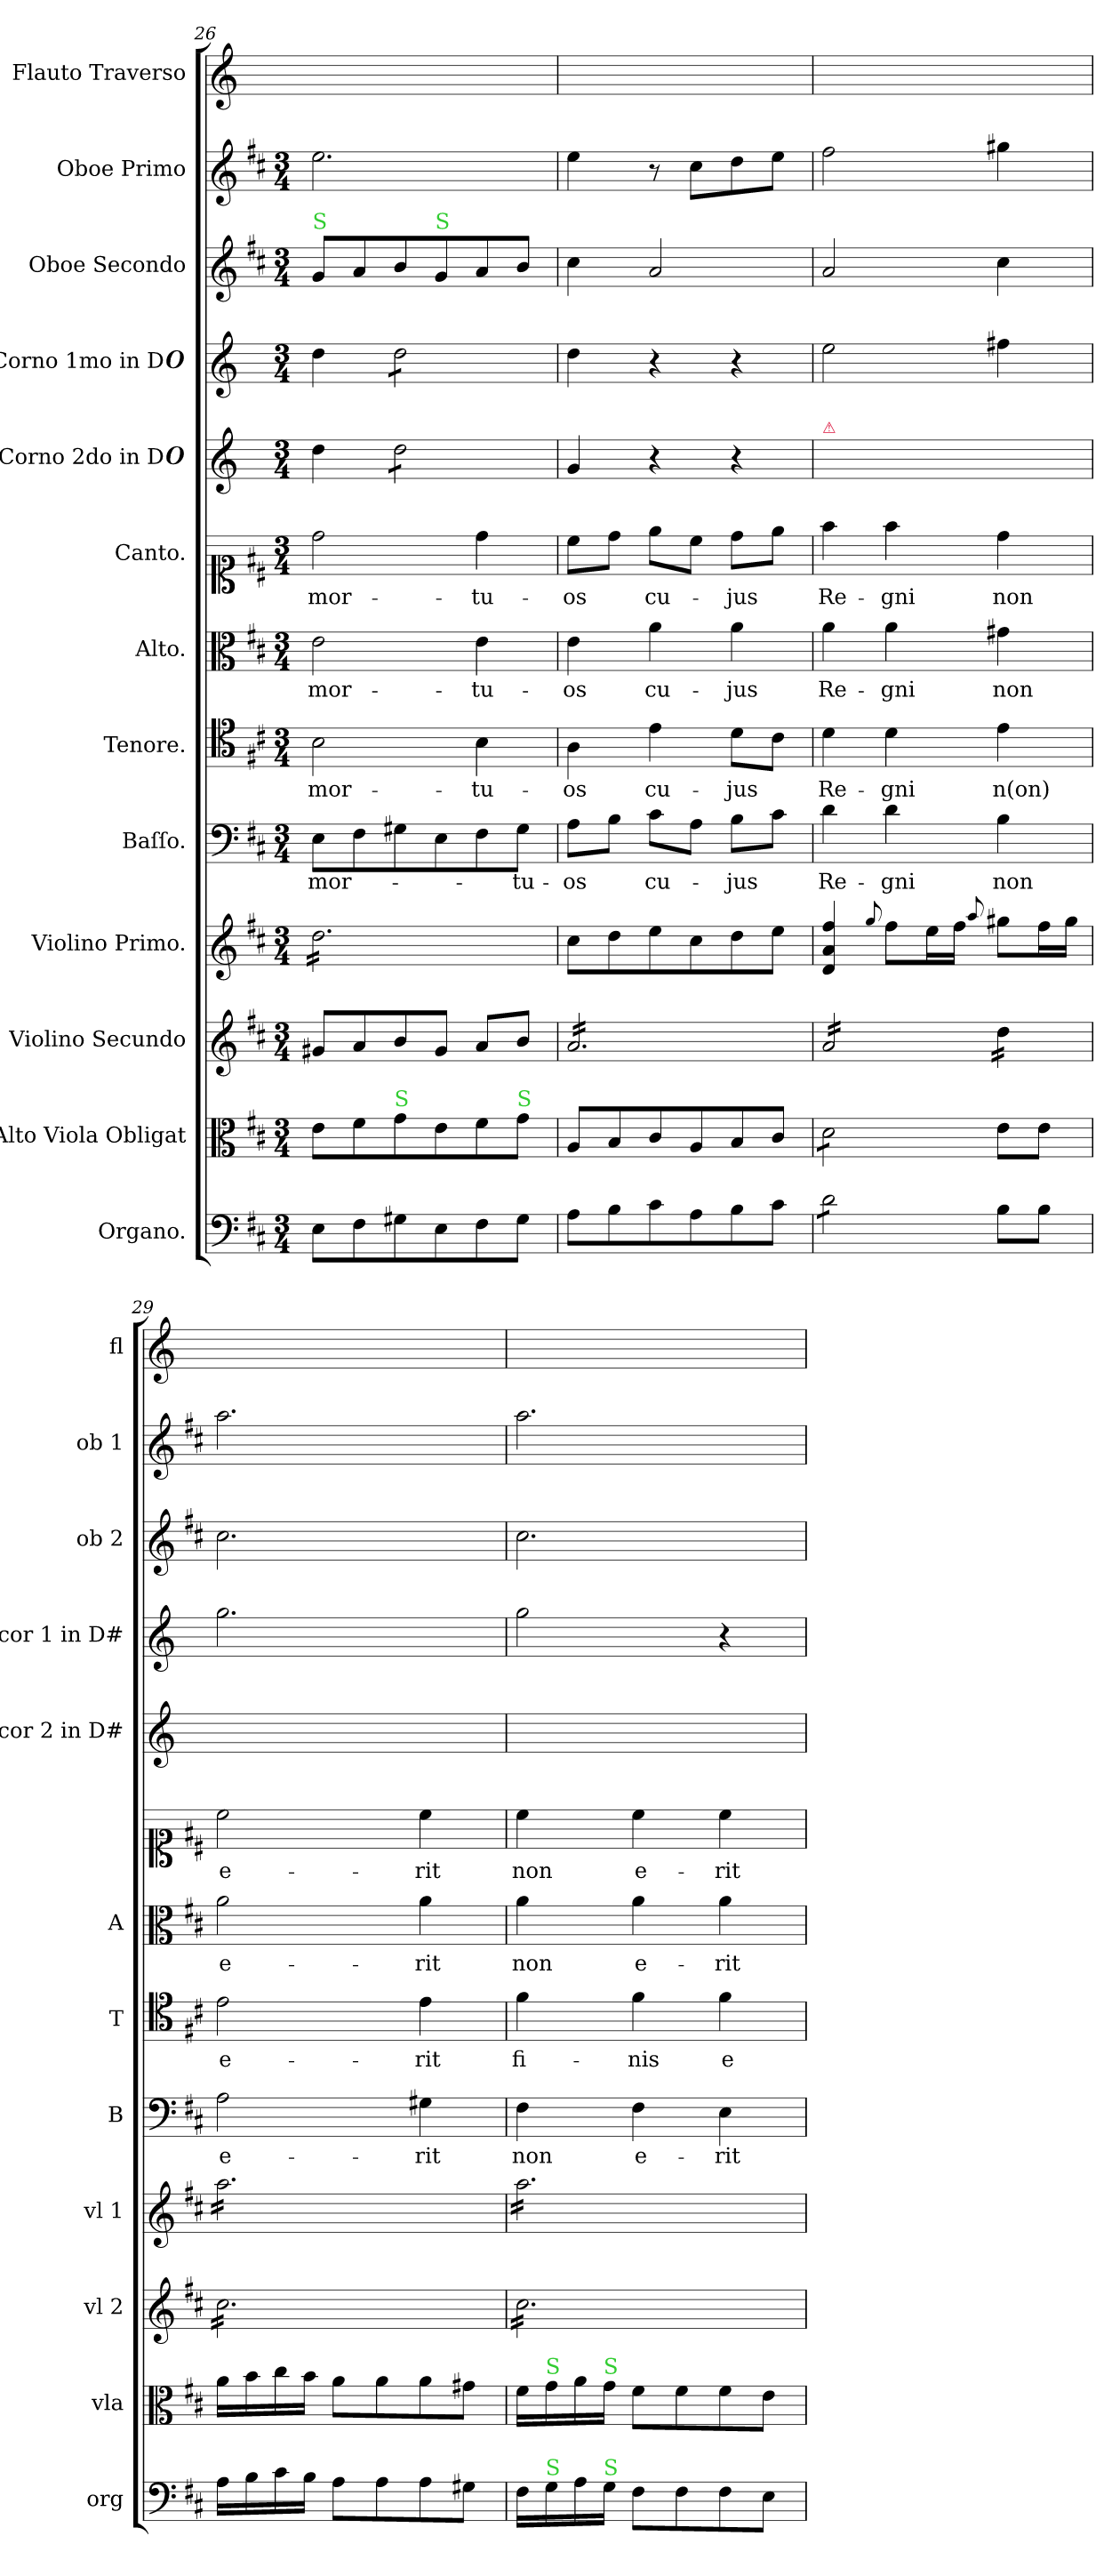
**kern	**kern	**kern	**kern	**kern	**text	**kern	**text	**kern	**text	**kern	**text	**kern	**kern	**kern	**kern	**kern
*part13	*part12	*part11	*part10	*part9	*part9	*part8	*part8	*part7	*part7	*part6	*part6	*part5	*part4	*part3	*part2	*part1
*staff13	*staff12	*staff11	*staff10	*staff9	*staff9	*staff8	*staff8	*staff7	*staff7	*staff6	*staff6	*staff5	*staff4	*staff3	*staff2	*staff1
*I"Organo.	*I"Alto Viola Obligat	*I"Violino Secundo	*I"Violino Primo.	*I"Baſſo.	*	*I"Tenore.	*	*I"Alto.	*	*I"Canto.	*	*I"Corno 2do in D#	*I"Corno 1mo in D#	*I"Oboe Secondo	*I"Oboe Primo	*I"Flauto Traverso
*I'org	*I'vla	*I'vl 2	*I'vl 1	*I'B	*	*I'T	*	*I'A	*	*	*	*I'cor 2 in D#	*I'cor 1 in D#	*I'ob 2	*I'ob 1	*I'fl
*clefF4	*clefC3	*clefG2	*clefG2	*clefF4	*	*clefC4	*	*clefC3	*	*clefC1	*	*clefG2	*clefG2	*clefG2	*clefG2	*clefG2
*	*	*	*	*	*	*	*	*	*	*	*	*ITrd6c10	*ITrd6c10	*	*	*
*k[f#c#]	*k[f#c#]	*k[f#c#]	*k[f#c#]	*k[f#c#]	*	*k[f#c#]	*	*k[f#c#]	*	*k[f#c#]	*	*k[f#c#]	*k[f#c#]	*k[f#c#]	*k[f#c#]	*
*D:	*D:	*D:	*D:	*D:	*	*D:	*	*D:	*	*D:	*	*	*	*D:	*D:	*
*M3/4	*M3/4	*M3/4	*M3/4	*M3/4	*	*M3/4	*	*M3/4	*	*M3/4	*	*M3/4	*M3/4	*M3/4	*M3/4	*
=26	=26	=26	=26	=26	=26	=26	=26	=26	=26	=26	=26	=26	=26	=26	=26	=26
!	!	!	!	!	!	!	!	!	!	!	!	!	!	!LO:TX:a:color=limegreen:t=S	!	!
*	*	*	*tremolo	*	*	*	*	*	*	*	*	*	*	*	*	*
8E\L	8e\L	8g#X/L	16dd\LL	8E\L	mor-	2B\	mor-	2e\	mor-	2dd\	mor-	4e\	4e\	8g/L	2.ee\	2.ryy
.	.	.	16dd\	.	.	.	.	.	.	.	.	.	.	.	.	.
8F#\	8f#\	8a/	16dd\	8F#\	.	.	.	.	.	.	.	.	.	8a/	.	.
.	.	.	16dd\	.	.	.	.	.	.	.	.	.	.	.	.	.
!	!LO:TX:a:color=limegreen:t=S	!	!	!	!	!	!	!	!	!	!	!	!	!	!	!
*	*	*	*	*	*	*	*	*	*	*	*	*tremolo	*	*	*	*
*	*	*	*	*	*	*	*	*	*	*	*	*	*tremolo	*	*	*
8G#X\	8g\	8b/	16dd\	8G#X\	.	.	.	.	.	.	.	8e\L	8e\L	8b/	.	.
.	.	.	16dd\	.	.	.	.	.	.	.	.	.	.	.	.	.
!	!	!	!	!	!	!	!	!	!	!	!	!	!	!LO:TX:a:color=limegreen:t=S	!	!
8E\	8e\	8g#/J	16dd\	8E\	.	.	.	.	.	.	.	8e\	8e\	8g/	.	.
.	.	.	16dd\	.	.	.	.	.	.	.	.	.	.	.	.	.
8F#\	8f#\	8a/L	16dd\	8F#\	.	4B\	-tu-	4e\	-tu-	4dd\	-tu-	8e\	8e\	8a/	.	.
.	.	.	16dd\	.	.	.	.	.	.	.	.	.	.	.	.	.
!	!LO:TX:a:color=limegreen:t=S	!	!	!	!	!	!	!	!	!	!	!	!	!	!	!
8G#\J	8g\J	8b/J	16dd\	8G#\J	-tu-	.	.	.	.	.	.	8e\J	8e\J	8b/J	.	.
*	*	*	*	*	*	*	*	*	*	*	*	*	*Xtremolo	*	*	*
*	*	*	*	*	*	*	*	*	*	*	*	*Xtremolo	*	*	*	*
.	.	.	16dd\JJ	.	.	.	.	.	.	.	.	.	.	.	.	.
*	*	*	*Xtremolo	*	*	*	*	*	*	*	*	*	*	*	*	*
=27	=27	=27	=27	=27	=27	=27	=27	=27	=27	=27	=27	=27	=27	=27	=27	=27
*	*	*tremolo	*	*	*	*	*	*	*	*	*	*	*	*	*	*
8A\L	8A/L	16a/LL	8cc#\L	8A\L	-os	4A\	-os	4e\	-os	8cc#\L	-os	4A/	4e\	4cc#\	4ee\	2.ryy
.	.	16a/	.	.	.	.	.	.	.	.	.	.	.	.	.	.
8B\	8B/	16a/	8dd\	8B\J	.	.	.	.	.	8dd\J	.	.	.	.	.	.
.	.	16a/	.	.	.	.	.	.	.	.	.	.	.	.	.	.
8c#\	8c#/	16a/	8ee\	8c#\L	cu-	4e\	cu-	4a\	cu-	8ee\L	cu-	4r	4r	2a/	8r	.
.	.	16a/	.	.	.	.	.	.	.	.	.	.	.	.	.	.
8A\	8A/	16a/	8cc#\	8A\J	.	.	.	.	.	8cc#\J	.	.	.	.	8cc#\L	.
.	.	16a/	.	.	.	.	.	.	.	.	.	.	.	.	.	.
8B\	8B/	16a/	8dd\	8B\L	-jus	8d\L	-jus	4a\	-jus	8dd\L	-jus	4r	4r	.	8dd\	.
.	.	16a/	.	.	.	.	.	.	.	.	.	.	.	.	.	.
8c#\J	8c#/J	16a/	8ee\J	8c#\J	.	8c#\J	.	.	.	8ee\J	.	.	.	.	8ee\J	.
.	.	16a/JJ	.	.	.	.	.	.	.	.	.	.	.	.	.	.
=28	=28	=28	=28	=28	=28	=28	=28	=28	=28	=28	=28	=28	=28	=28	=28	=28
!	!	!	!	!	!	!	!	!	!	!	!	!LO:TX:a:color=crimson:t=⚠	!	!	!	!
*tremolo	*	*	*	*	*	*	*	*	*	*	*	*	*	*	*	*
*	*tremolo	*	*	*	*	*	*	*	*	*	*	*	*	*	*	*
8d\L	8d\L	16a/LL	4d/ 4a/ 4ff#/	4d\	Re-	4d\	Re-	4a\	Re-	4ff#\	Re-	2.ryy	2f#\	2a/	2ff#\	2.ryy
.	.	16a/	.	.	.	.	.	.	.	.	.	.	.	.	.	.
8d\	8d\	16a/	.	.	.	.	.	.	.	.	.	.	.	.	.	.
.	.	16a/	.	.	.	.	.	.	.	.	.	.	.	.	.	.
.	.	.	8qqgg/	.	.	.	.	.	.	.	.	.	.	.	.	.
8d\	8d\	16a/	8ff#\L	4d\	-gni	4d\	-gni	4a\	-gni	4ff#\	-gni	.	.	.	.	.
.	.	16a/	.	.	.	.	.	.	.	.	.	.	.	.	.	.
8d\J	8d\J	16a/	16ee\L	.	.	.	.	.	.	.	.	.	.	.	.	.
*	*Xtremolo	*	*	*	*	*	*	*	*	*	*	*	*	*	*	*
*Xtremolo	*	*	*	*	*	*	*	*	*	*	*	*	*	*	*	*
.	.	16a/JJ	16ff#\JJ	.	.	.	.	.	.	.	.	.	.	.	.	.
.	.	.	8qqaa/	.	.	.	.	.	.	.	.	.	.	.	.	.
8B\L	8e\L	16dd\LL	8gg#X\L	4B\	non	4e\	n(on)	4g#X\	non	4dd\	non	.	4g#X\	4cc#\	4gg#X\	.
.	.	16dd\	.	.	.	.	.	.	.	.	.	.	.	.	.	.
8B\J	8e\J	16dd\	16ff#\L	.	.	.	.	.	.	.	.	.	.	.	.	.
.	.	16dd\JJ	16gg#\JJ	.	.	.	.	.	.	.	.	.	.	.	.	.
=29	=29	=29	=29	=29	=29	=29	=29	=29	=29	=29	=29	=29	=29	=29	=29	=29
*	*	*	*tremolo	*	*	*	*	*	*	*	*	*	*	*	*	*
16A\LL	16a\LL	16cc#\LL	16aa\LL	2A\	e-	2e\	e-	2a\	e-	2cc#\	e-	2.ryy	2.a\	2.cc#\	2.aa\	2.ryy
16B\	16b\	16cc#\	16aa\	.	.	.	.	.	.	.	.	.	.	.	.	.
16c#\	16cc#\	16cc#\	16aa\	.	.	.	.	.	.	.	.	.	.	.	.	.
16B\JJ	16b\JJ	16cc#\	16aa\	.	.	.	.	.	.	.	.	.	.	.	.	.
8A\L	8a\L	16cc#\	16aa\	.	.	.	.	.	.	.	.	.	.	.	.	.
.	.	16cc#\	16aa\	.	.	.	.	.	.	.	.	.	.	.	.	.
8A\	8a\	16cc#\	16aa\	.	.	.	.	.	.	.	.	.	.	.	.	.
.	.	16cc#\	16aa\	.	.	.	.	.	.	.	.	.	.	.	.	.
8A\	8a\	16cc#\	16aa\	4G#X\	-rit	4e\	-rit	4a\	-rit	4cc#\	-rit	.	.	.	.	.
.	.	16cc#\	16aa\	.	.	.	.	.	.	.	.	.	.	.	.	.
8G#X\J	8g#X\J	16cc#\	16aa\	.	.	.	.	.	.	.	.	.	.	.	.	.
.	.	16cc#\JJ	16aa\JJ	.	.	.	.	.	.	.	.	.	.	.	.	.
=30	=30	=30	=30	=30	=30	=30	=30	=30	=30	=30	=30	=30	=30	=30	=30	=30
16F#\LL	16f#\LL	16cc#\LL	16aa\LL	4F#\	non	4f#\	fi-	4a\	non	4cc#\	non	2.ryy	2a\	2.cc#\	2.aa\	2.ryy
!	!LO:TX:a:color=limegreen:t=S	!	!	!	!	!	!	!	!	!	!	!	!	!	!	!
!LO:TX:a:color=limegreen:t=S	!	!	!	!	!	!	!	!	!	!	!	!	!	!	!	!
16G\	16g\	16cc#\	16aa\	.	.	.	.	.	.	.	.	.	.	.	.	.
16A\	16a\	16cc#\	16aa\	.	.	.	.	.	.	.	.	.	.	.	.	.
!	!LO:TX:a:color=limegreen:t=S	!	!	!	!	!	!	!	!	!	!	!	!	!	!	!
!LO:TX:a:color=limegreen:t=S	!	!	!	!	!	!	!	!	!	!	!	!	!	!	!	!
16G\JJ	16g\JJ	16cc#\	16aa\	.	.	.	.	.	.	.	.	.	.	.	.	.
8F#\L	8f#\L	16cc#\	16aa\	4F#\	e-	4f#\	-nis	4a\	e-	4cc#\	e-	.	.	.	.	.
.	.	16cc#\	16aa\	.	.	.	.	.	.	.	.	.	.	.	.	.
8F#\	8f#\	16cc#\	16aa\	.	.	.	.	.	.	.	.	.	.	.	.	.
.	.	16cc#\	16aa\	.	.	.	.	.	.	.	.	.	.	.	.	.
8F#\	8f#\	16cc#\	16aa\	4E\	-rit	4f#\	e-	4a\	-rit	4cc#\	-rit	.	4r	.	.	.
.	.	16cc#\	16aa\	.	.	.	.	.	.	.	.	.	.	.	.	.
8E\J	8e\J	16cc#\	16aa\	.	.	.	.	.	.	.	.	.	.	.	.	.
.	.	16cc#\JJ	16aa\JJ	.	.	.	.	.	.	.	.	.	.	.	.	.
*	*	*	*Xtremolo	*	*	*	*	*	*	*	*	*	*	*	*	*
*	*	*Xtremolo	*	*	*	*	*	*	*	*	*	*	*	*	*	*
=	=	=	=	=	=	=	=	=	=	=	=	=	=	=	=	=
*-	*-	*-	*-	*-	*-	*-	*-	*-	*-	*-	*-	*-	*-	*-	*-	*-
